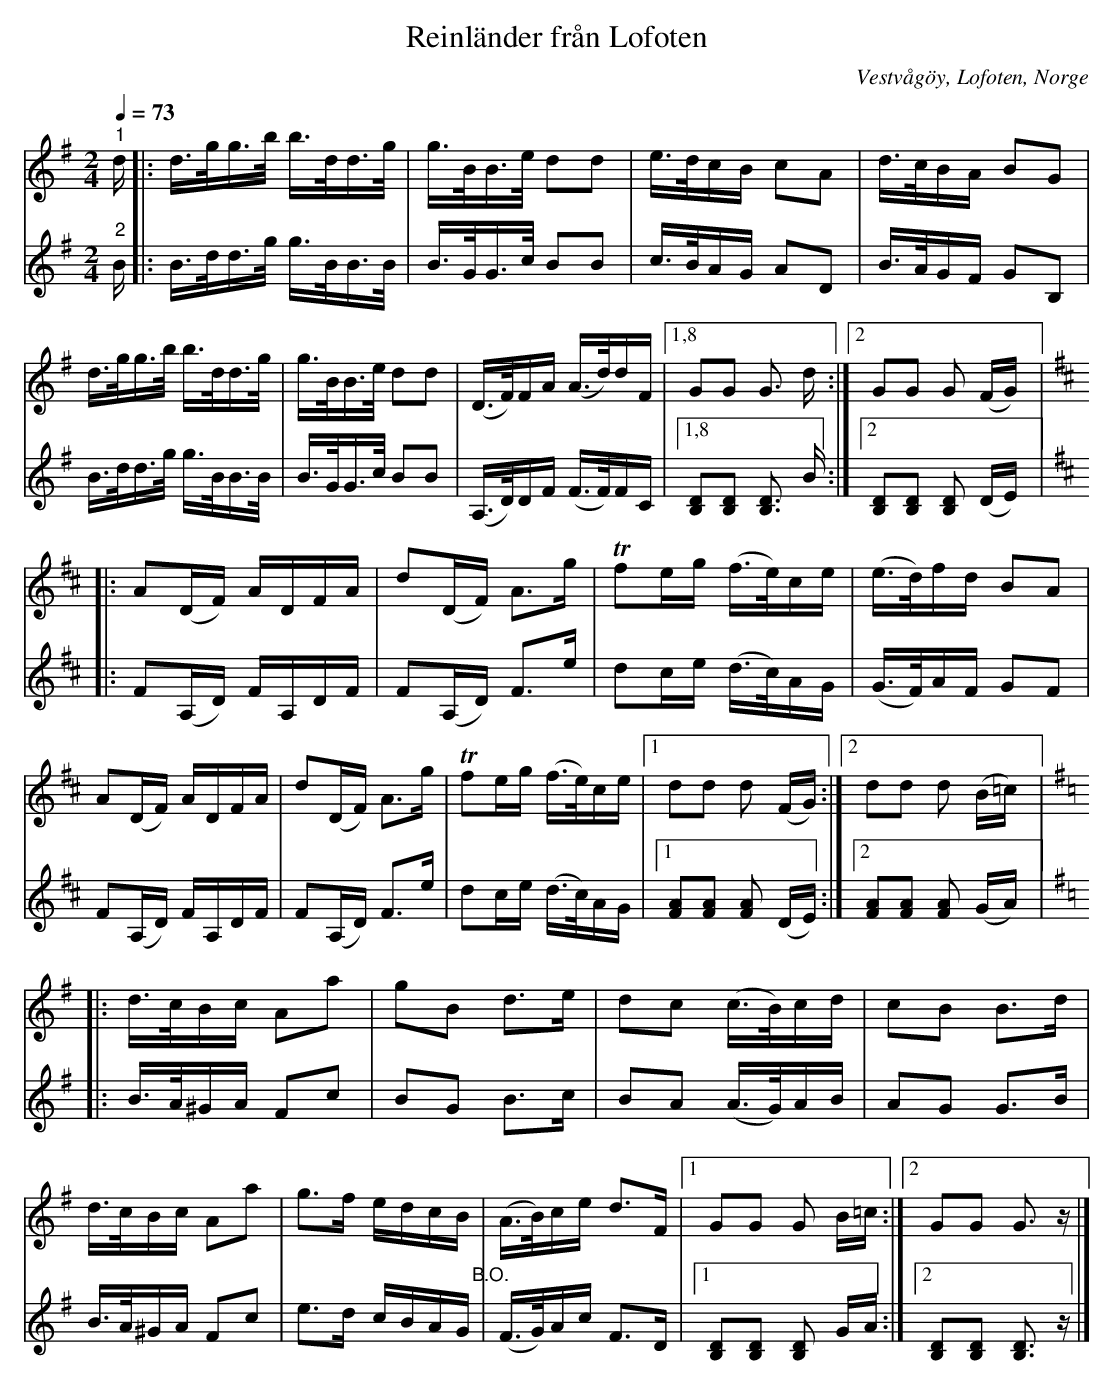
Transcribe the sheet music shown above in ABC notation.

X:1
T:Reinländer från Lofoten
O:Vestvågöy, Lofoten, Norge
L:1/16
Q:1/4=73
M:2/4
K:G
V:1
"^1" d |: d>gg>b b>dd>g | g>BB>e d2d2 | e>dcB c2A2 | d>cBA B2G2 |
d>gg>b b>dd>g | g>BB>e d2d2 | (D>F)FA (A>d)dF |1,8 G2G2 G3 d :|2 G2G2 G2 (FG) |:
[K:D] A2(DF) ADFA | d2(DF) A2>g2 | T f2eg (f>e)ce | (e>d)fd B2A2 |
A2(DF) ADFA | d2(DF) A2>g2 |T f2eg (f>e)ce |1 d2d2 d2 (FG) :|2 d2d2 d2 (B=c) |:
[K:G] d>cBc A2a2 | g2B2 d2>e2 | d2c2 (c>B)cd | c2B2 B2>d2 |
d>cBc A2a2 | g2>f2 edcB | (A>B)ce d2>F2 |1 G2G2 G2 B=c :|2 G2G2 G3 z |]
V:2
"^2" B |: B>dd>g g>BB>B | B>GG>c B2B2 | c>BAG A2D2 | B>AGF G2B,2 |
B>dd>g g>BB>B | B>GG>c B2B2 | (A,>D)DF (F>F)FC |1,8 [B,D]2[B,D]2 [B,D]3 B :|2 [B,D]2[B,D]2 [B,D]2 (DE) |:
[K:D] F2(A,D) FA,DF | F2(A,D) F2>e2 | d2ce (d>c)AG | (G>F)AF G2F2 |
F2(A,D) FA,DF | F2(A,D) F2>e2 | d2ce (d>c)AG |1 [FA]2[FA]2 [FA]2 (DE) :|2 [FA]2[FA]2 [FA]2 (GA) |:
[K:G] B>A^GA F2c2 | B2G2 B2>c2 | B2A2 (A>G)AB | A2G2 G2>B2 |
B>A^GA F2c2 | e2>d2 cBAG "^B.O." | (F>G)Ac F2>D2 |1 [B,D]2[B,D]2 [B,D]2 GA :|2 [B,D]2[B,D]2 [B,D]3 z |]
